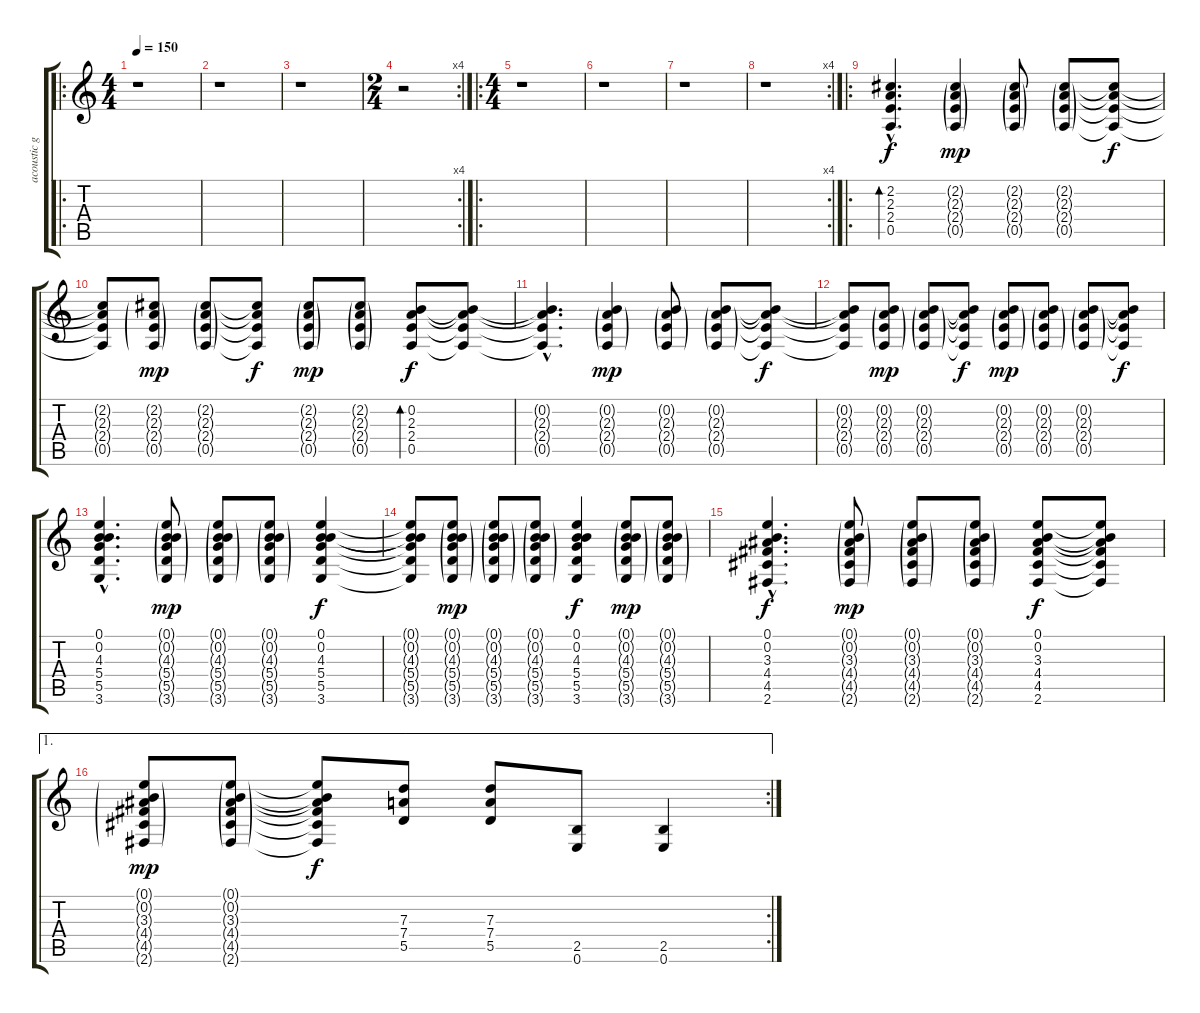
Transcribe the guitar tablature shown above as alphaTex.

\track ("acoustic guitar" "acoustic g") {instrument acousticguitarsteel}
\staff {score tabs}
\tuning (E4 B3 G3 D3 A2 E2) {hide}
\ro
\ts (4 4)
\tempo 150
\clef g2
\ks c
r.1{dy f} |
r.1 |
r.1 |
\rc 4
\ts (2 4)
r.2 |
\ro
\ts (4 4)
r.1 |
r.1 |
r.1 |
\rc 4
r.1 |
\ro
(2.2{hac} 2.3{hac} 2.4{hac} 0.5{hac}).4{d bd 30} (2.2{g} 2.3{g} 2.4{g} 0.5{g}).4{dy mp} (2.2{g} 2.3{g} 2.4{g} 0.5{g}).8 (2.2{g} 2.3{g} 2.4{g} 0.5{g}).8 (2.2{t} 2.3{t} 2.4{t} 0.5{t}).8{dy f} |
(2.2{t} 2.3{t} 2.4{t} 0.5{t}).8 (2.2{g} 2.3{g} 2.4{g} 0.5{g}).8{dy mp} (2.2{g} 2.3{g} 2.4{g} 0.5{g}).8 (2.2{t} 2.3{t} 2.4{t} 0.5{t}).8{dy f} (2.2{g} 2.3{g} 2.4{g} 0.5{g}).8{dy mp} (2.2{g} 2.3{g} 2.4{g} 0.5{g}).8 (0.2 2.3 2.4 0.5).8{bd 30 dy f} (0.2{t} 2.3{t} 2.4{t} 0.5{t}).8 |
(0.2{hac t} 2.3{hac t} 2.4{hac t} 0.5{hac t}).4{d} (0.2{g} 2.3{g} 2.4{g} 0.5{g}).4{dy mp} (0.2{g} 2.3{g} 2.4{g} 0.5{g}).8 (0.2{g} 2.3{g} 2.4{g} 0.5{g}).8 (0.2{t} 2.3{t} 2.4{t} 0.5{t}).8{dy f} |
(0.2{t} 2.3{t} 2.4{t} 0.5{t}).8 (0.2{g} 2.3{g} 2.4{g} 0.5{g}).8{dy mp} (0.2{g} 2.3{g} 2.4{g} 0.5{g}).8 (0.2{t} 2.3{t} 2.4{t} 0.5{t}).8{dy f} (0.2{g} 2.3{g} 2.4{g} 0.5{g}).8{dy mp} (0.2{g} 2.3{g} 2.4{g} 0.5{g}).8 (0.2{g} 2.3{g} 2.4{g} 0.5{g}).8 (0.2{t} 2.3{t} 2.4{t} 0.5{t}).8{dy f} |
(0.1{hac} 0.2{hac} 4.3{hac} 5.4{hac} 5.5{hac} 3.6{hac}).4{d} (0.1{g} 0.2{g} 4.3{g} 5.4{g} 5.5{g} 3.6{g}).8{dy mp} (0.1{g} 0.2{g} 4.3{g} 5.4{g} 5.5{g} 3.6{g}).8 (0.1{g} 0.2{g} 4.3{g} 5.4{g} 5.5{g} 3.6{g}).8 (0.1 0.2 4.3 5.4 5.5 3.6).4{dy f} |
(0.1{t} 0.2{t} 4.3{t} 5.4{t} 5.5{t} 3.6{t}).8 (0.1{g} 0.2{g} 4.3{g} 5.4{g} 5.5{g} 3.6{g}).8{dy mp} (0.1{g} 0.2{g} 4.3{g} 5.4{g} 5.5{g} 3.6{g}).8 (0.1{g} 0.2{g} 4.3{g} 5.4{g} 5.5{g} 3.6{g}).8 (0.1 0.2 4.3 5.4 5.5 3.6).4{dy f} (0.1{g} 0.2{g} 4.3{g} 5.4{g} 5.5{g} 3.6{g}).8{dy mp} (0.1{g} 0.2{g} 4.3{g} 5.4{g} 5.5{g} 3.6{g}).8 |
(0.1{hac} 0.2{hac} 3.3{hac} 4.4{hac} 4.5{hac} 2.6{hac}).4{d dy f} (0.1{g} 0.2{g} 3.3{g} 4.4{g} 4.5{g} 2.6{g}).8{dy mp} (0.1{g} 0.2{g} 3.3{g} 4.4{g} 4.5{g} 2.6{g}).8 (0.1{g} 0.2{g} 3.3{g} 4.4{g} 4.5{g} 2.6{g}).8 (0.1 0.2 3.3 4.4 4.5 2.6).8{dy f} (0.1{t} 0.2{t} 3.3{t} 4.4{t} 4.5{t} 2.6{t}).8 |
\ae 1
\rc 2
(0.1{g} 0.2{g} 3.3{g} 4.4{g} 4.5{g} 2.6{g}).8{dy mp} (0.1{g} 0.2{g} 3.3{g} 4.4{g} 4.5{g} 2.6{g}).8 (0.1{t} 0.2{t} 3.3{t} 4.4{t} 4.5{t} 2.6{t}).8{dy f} (7.3 7.4 5.5).8 (7.3 7.4 5.5).8 (2.5 0.6).8 (2.5 0.6).4
